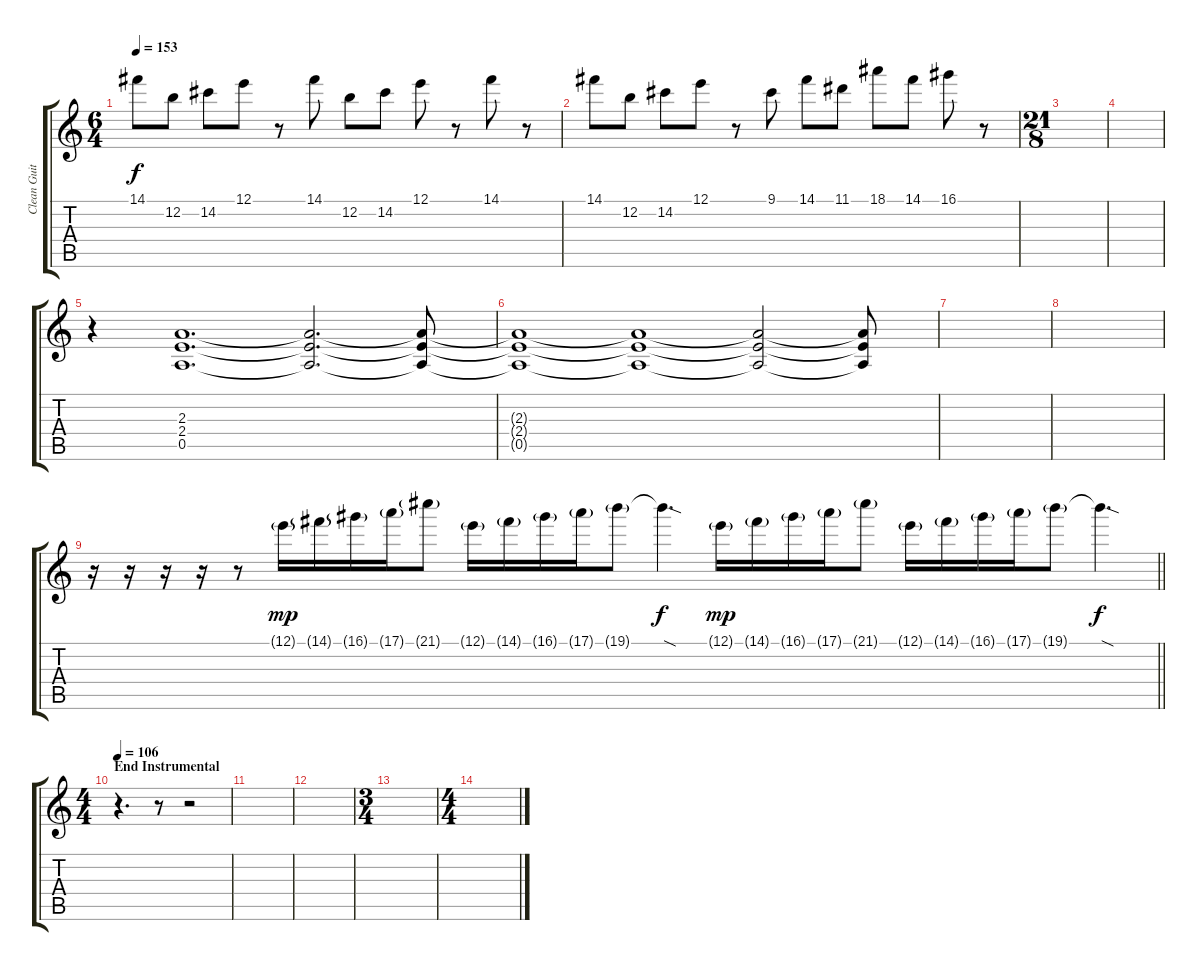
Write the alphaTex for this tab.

\track ("Clean Guitar" "Clean Guit") {instrument electricguitarclean}
\staff {score tabs}
\tuning (E4 B3 G3 D3 A2 E2) {hide}
\ts (6 4)
\tempo 153
\clef g2
\ks c
14.1.8{dy f} 12.2.8 14.2.8 12.1.8 r.8 14.1.8 12.2.8 14.2.8 12.1.8 r.8 14.1.8 r.8 |
14.1.8 12.2.8 14.2.8 12.1.8 r.8 9.1.8 14.1.8 11.1.8 18.1.8 14.1.8 16.1.8 r.8 |
\ts (21 8)
|
|
r.4{volume 8} (2.3 2.4 0.5).1{d} (2.3{t} 2.4{t} 0.5{t}).2{d} (2.3{t} 2.4{t} 0.5{t}).8 |
(2.3{t} 2.4{t} 0.5{t}).1 (2.3{t} 2.4{t} 0.5{t}).1 (2.3{t} 2.4{t} 0.5{t}).2 (2.3{t} 2.4{t} 0.5{t}).8 |
|
|
\barLineRight lightlight
r.16 r.16 r.16 r.16 r.8 12.1{g}.16{dy mp} 14.1{g}.16 16.1{g}.16 17.1{g}.16 21.1{g}.8 12.1{g}.16 14.1{g}.16 16.1{g}.16 17.1{g}.16 19.1{g}.8 19.1{sod t}.4{d dy f} 12.1{g}.16{dy mp} 14.1{g}.16 16.1{g}.16 17.1{g}.16 21.1{g}.8 12.1{g}.16 14.1{g}.16 16.1{g}.16 17.1{g}.16 19.1{g}.8 19.1{sod t}.4{d dy f} |
\ts (4 4)
\section ("" "End Instrumental")
\tempo 106
r.4{d volume 11 instrument electricguitarclean} r.8 r.2 |
|
|
\ts (3 4)
|
\ts (4 4)
